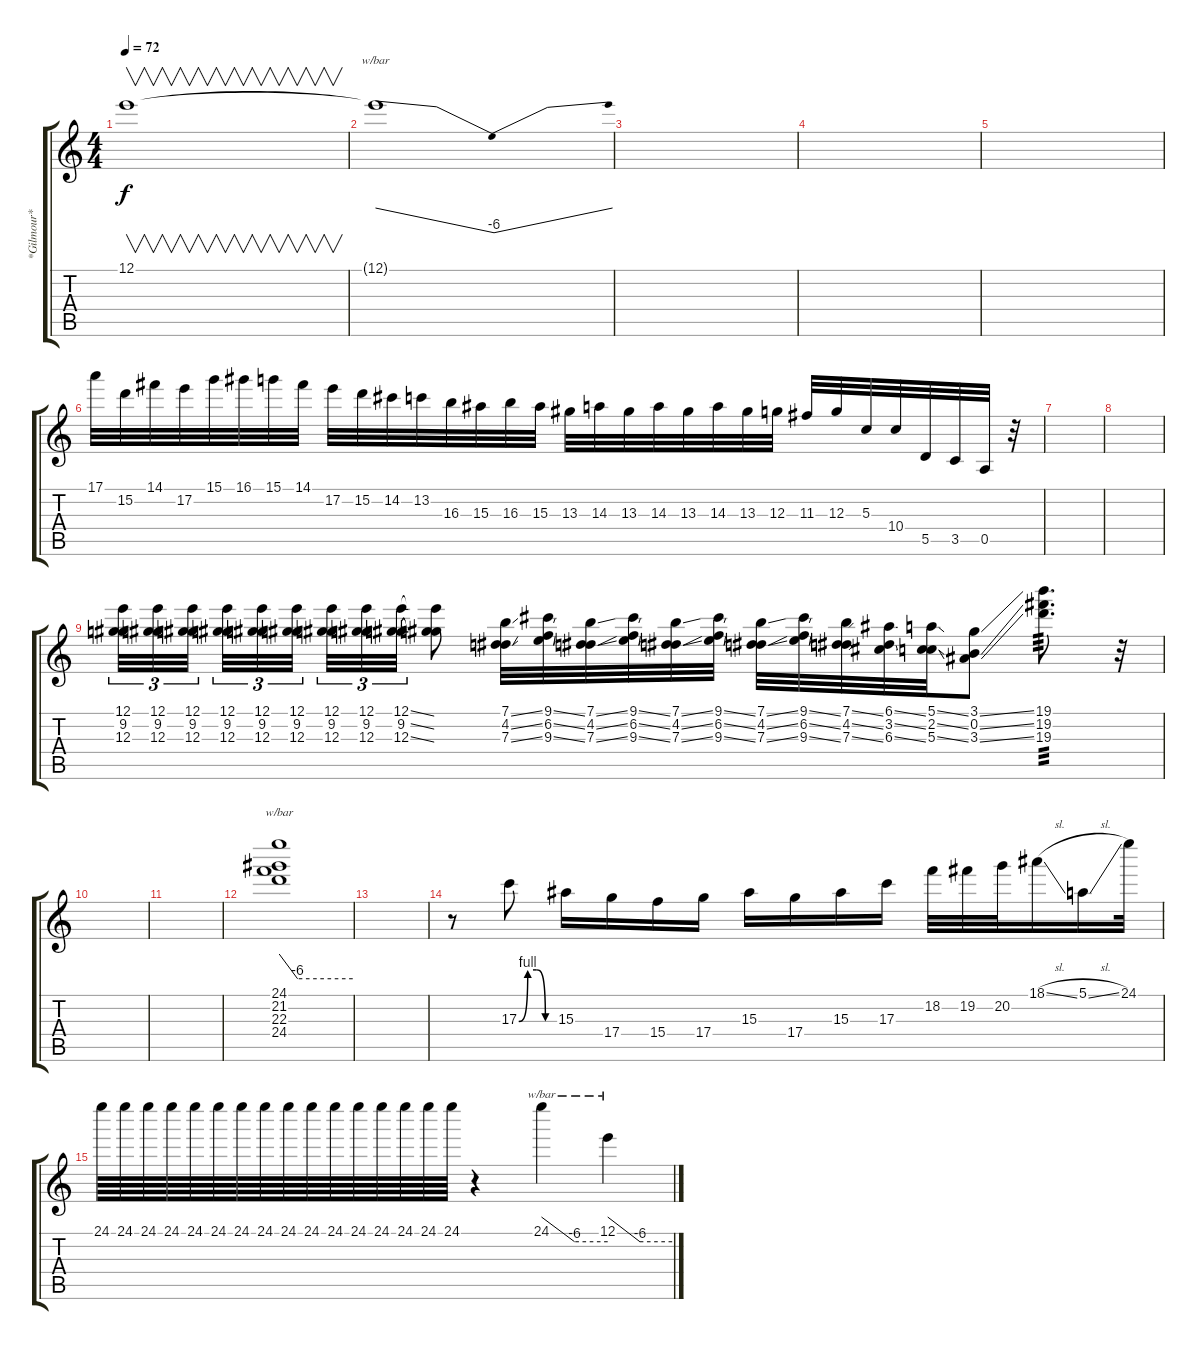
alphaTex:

\track ("*Gilmour* (Electric w/Fuzz)" "*Gilmour* ") {instrument overdrivenguitar}
\staff {score tabs}
\tuning (E4 B3 G3 D3 A2 E2) {hide}
\ts (4 4)
\tempo 72
\clef g2
\ks c
12.1.1{v dy f} |
12.1{t}.1{tbe (dip default 0 0 30 -24 60 0)} |
|
|
|
17.1.32 15.2.32 14.1.32 17.2.32 15.1.32 16.1.32 15.1.32 14.1.32 17.2.32 15.2.32 14.2.32 13.2.32 16.3.32 15.3.32 16.3.32 15.3.32 13.3.32 14.3.32 13.3.32 14.3.32 13.3.32 14.3.32 13.3.32 12.3.32 11.3.32 12.3.32 5.3.32 10.4.32 5.5.32 3.5.32 0.5.32 r.32 |
|
|
(12.1 9.2 12.3).32{tu (3 2)} (12.1 9.2 12.3).32{tu (3 2)} (12.1 9.2 12.3).32{tu (3 2) beam splitsecondary} (12.1 9.2 12.3).32{tu (3 2)} (12.1 9.2 12.3).32{tu (3 2)} (12.1 9.2 12.3).32{tu (3 2) beam splitsecondary} (12.1 9.2 12.3).32{tu (3 2)} (12.1 9.2 12.3).32{tu (3 2)} (12.1{ss} 9.2{ss} 12.3{ss}).32{tu (3 2)} (12.1{t} 9.2{t} 12.3{t}).8 (7.1{ss} 4.2{ss} 7.3{ss}).32 (9.1{ss} 6.2{ss} 9.3{ss}).32 (7.1{ss} 4.2{ss} 7.3{ss}).32 (9.1{ss} 6.2{ss} 9.3{ss}).32 (7.1{ss} 4.2{ss} 7.3{ss}).32 (9.1{ss} 6.2{ss} 9.3{ss}).32 (7.1{ss} 4.2{ss} 7.3{ss}).32 (9.1{ss} 6.2{ss} 9.3{ss}).32 (7.1{ss} 4.2{ss} 7.3{ss}).32 (6.1{ss} 3.2{ss} 6.3{ss}).32 (5.1{ss} 2.2{ss} 5.3{ss}).32 (3.1{ss} 0.2{ss} 3.3{ss}).8 (19.1 19.2 19.3).8{d tp 3} r.32 |
|
|
(24.1 21.2 22.3 24.4).1{tbe (custom default 0 0 15 -24 60 -24)} |
|
r.8 17.3{be (custom 0 0 15 4 30 4 45 0 60 0)}.8 15.3.16 17.4.16 15.4.16 17.4.16 15.3.16 17.4.16 15.3.16 17.3.16 18.2.32 19.2.32 20.2.32 18.1{sl}.16 5.1{sl}.16 24.1.32 |
24.1.64 24.1.64 24.1.64 24.1.64 24.1.64 24.1.64 24.1.64 24.1.64 24.1.64 24.1.64 24.1.64 24.1.64 24.1.64 24.1.64 24.1.64 24.1.64 r.4 24.1.4{tbe (custom default 0 0 30 -24 60 -24)} 12.1.4{tbe (custom default 0 0 30 -24 60 -24)}
